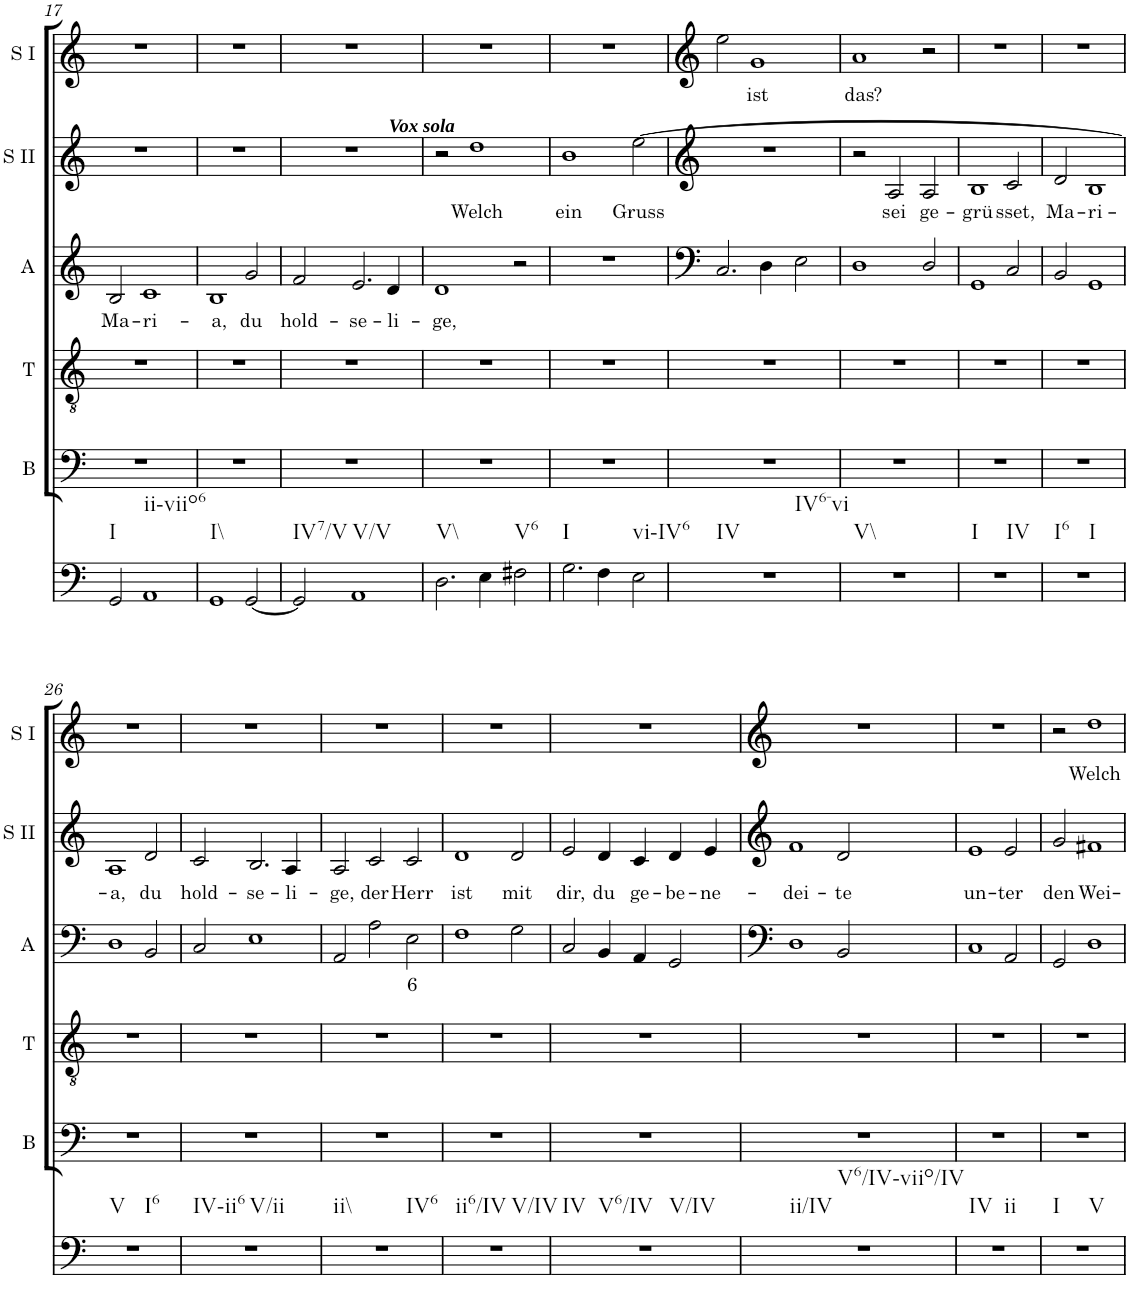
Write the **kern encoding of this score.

**kern	**kern	**kern	**kern	**text	**kern	**text	**kern	**text
*part6	*part5	*part4	*part3	*part3	*part2	*part2	*part1	*part1
*staff6	*staff5	*staff4	*staff3	*staff3	*staff2	*staff2	*staff1	*staff1
*I"Continuo	*I"Bass	*I"Tenor	*I"Alto	*	*I"Soprano II	*	*I"Soprano I	*
*	*I'B	*I'T	*I'A	*	*I'S II	*	*I'S I	*
!!LO:PB:g=z
*clefF4	*clefF4	*clefGv2	*clefG2	*	*clefG2	*	*clefG2	*
*k[]	*k[]	*k[]	*k[]	*	*k[]	*	*k[]	*
*M3/2	*M3/2	*M3/2	*M3/2	*	*M3/2	*	*M3/2	*
=17	=17	=17	=17	=17	=17	=17	=17	=17
!LO:TX:b:t=I	!	!	!	!	!	!	!	!
!	!	!	!	!LO:LY:b	!	!	!	!
2GG/	1.r	1.r	2B/	Ma-	1.r	.	1.r	.
!LO:TX:b:t=ii-viio6	!	!	!	!	!	!	!	!
!	!	!	!	!LO:LY:b	!	!	!	!
1AA	.	.	1c	ri-	.	.	.	.
=18	=18	=18	=18	=18	=18	=18	=18	=18
!LO:TX:b:t=I\\	!	!	!	!	!	!	!	!
!	!	!	!	!LO:LY:b	!	!	!	!
1GG	1.r	1.r	1B	a,	1.r	.	1.r	.
!	!	!	!	!LO:LY:b	!	!	!	!
[2GG/	.	.	2g/	du	.	.	.	.
=19	=19	=19	=19	=19	=19	=19	=19	=19
!LO:TX:b:t=IV7/V	!	!	!	!	!	!	!	!
!	!	!	!	!LO:LY:b	!	!	!	!
2GG/]	1.r	1.r	2f/	hold-	1.r	.	1.r	.
!LO:TX:b:t=V/V	!	!	!	!	!	!	!	!
!	!	!	!	!LO:LY:b	!	!	!	!
1AA	.	.	2.e/	se-	.	.	.	.
!	!	!	!	!LO:LY:b	!	!	!	!
.	.	.	4d/	li-	.	.	.	.
=20	=20	=20	=20	=20	=20	=20	=20	=20
!LO:TX:b:t=V\\	!	!	!	!	!	!	!	!
!	!	!	!	!LO:LY:b	!	!	!	!
2.D\	1.r	1.r	1d	ge,	2r	.	1.r	.
!	!	!	!	!	!LO:TX:a:Bi:t=Vox sola	!	!	!
!	!	!	!	!	!	!LO:LY:b	!	!
.	.	.	.	.	1dd	Welch	.	.
4E\	.	.	.	.	.	.	.	.
!LO:TX:b:t=V6	!	!	!	!	!	!	!	!
2F#X\	.	.	2r	.	.	.	.	.
=21	=21	=21	=21	=21	=21	=21	=21	=21
!LO:TX:b:t=I	!	!	!	!	!	!	!	!
!	!	!	!	!	!	!LO:LY:b	!	!
2.G\	1.r	1.r	1.r	.	1b	ein	1.r	.
4F\	.	.	.	.	.	.	.	.
!LO:TX:b:t=vi-IV6	!	!	!	!	!	!	!	!
!	!	!	!	!	!	!LO:LY:b	!	!
2E\	.	.	.	.	[2ee\	Gruss	.	.
=22	=22	=22	=22	=22	=22	=22	=22	=22
!LO:TX:b:t=IV	!	!	!	!	!	!	!	!
!LO:TX:b:t=IV6-vi	!	!	!	!	!	!	!	!
1.r	1.r	1.r	2.C/	.	1.r	.	2ee\	.
!	!	!	!	!	!	!	!	!LO:LY:b
.	.	.	.	.	.	.	1g	ist
.	.	.	4D\	.	.	.	.	.
.	.	.	2E\	.	.	.	.	.
=23	=23	=23	=23	=23	=23	=23	=23	=23
!LO:TX:b:t=V\\	!	!	!	!	!	!	!	!
!	!	!	!	!	!	!	!	!LO:LY:b
1.r	1.r	1.r	1D	.	2r	.	1a	das?
!	!	!	!	!	!	!LO:LY:b	!	!
.	.	.	.	.	2A/	sei	.	.
!	!	!	!	!	!	!LO:LY:b	!	!
.	.	.	2D/	.	2A/	ge-	2r	.
=24	=24	=24	=24	=24	=24	=24	=24	=24
!LO:TX:b:t=I	!	!	!	!	!	!	!	!
!LO:TX:b:t=IV	!	!	!	!	!	!	!	!
!	!	!	!	!	!	!LO:LY:b	!	!
1.r	1.r	1.r	1GG	.	1B	grü-	1.r	.
!	!	!	!	!	!	!LO:LY:b	!	!
.	.	.	2C/	.	2c/	sset,	.	.
=25	=25	=25	=25	=25	=25	=25	=25	=25
!LO:TX:b:t=I6	!	!	!	!	!	!	!	!
!LO:TX:b:t=I	!	!	!	!	!	!	!	!
!	!	!	!	!	!	!LO:LY:b	!	!
1.r	1.r	1.r	2BB/	.	2d/	Ma-	1.r	.
!	!	!	!	!	!	!LO:LY:b	!	!
.	.	.	1GG	.	1B	ri-	.	.
!!LO:LB:g=z
=26	=26	=26	=26	=26	=26	=26	=26	=26
!LO:TX:b:t=V	!	!	!	!	!	!	!	!
!LO:TX:b:t=I6	!	!	!	!	!	!	!	!
!	!	!	!	!	!	!LO:LY:b	!	!
1.r	1.r	1.r	1D	.	1A	a,	1.r	.
!	!	!	!	!	!	!LO:LY:b	!	!
.	.	.	2BB/	.	2d/	du	.	.
=27	=27	=27	=27	=27	=27	=27	=27	=27
!LO:TX:b:t=IV-ii6	!	!	!	!	!	!	!	!
!LO:TX:b:t=V/ii	!	!	!	!	!	!	!	!
!	!	!	!	!	!	!LO:LY:b	!	!
1.r	1.r	1.r	2C/	.	2c/	hold-	1.r	.
!	!	!	!	!	!	!LO:LY:b	!	!
.	.	.	1E	.	2.B/	se-	.	.
!	!	!	!	!	!	!LO:LY:b	!	!
.	.	.	.	.	4A/	li-	.	.
=28	=28	=28	=28	=28	=28	=28	=28	=28
!LO:TX:b:t=ii\\	!	!	!	!	!	!	!	!
!LO:TX:b:t=IV6	!	!	!	!	!	!	!	!
!	!	!	!	!	!	!LO:LY:b	!	!
1.r	1.r	1.r	2AA/	.	2A/	ge,	1.r	.
!	!	!	!	!	!	!LO:LY:b	!	!
.	.	.	2A\	.	2c/	der	.	.
!	!	!	!	!LO:LY:b	!	!LO:LY:b	!	!
.	.	.	2E\	6	2c/	Herr	.	.
=29	=29	=29	=29	=29	=29	=29	=29	=29
!LO:TX:b:t=ii6/IV	!	!	!	!	!	!	!	!
!LO:TX:b:t=V/IV	!	!	!	!	!	!	!	!
!	!	!	!	!	!	!LO:LY:b	!	!
1.r	1.r	1.r	1F	.	1d	ist	1.r	.
!	!	!	!	!	!	!LO:LY:b	!	!
.	.	.	2G\	.	2d/	mit	.	.
=30	=30	=30	=30	=30	=30	=30	=30	=30
!LO:TX:b:t=IV	!	!	!	!	!	!	!	!
!LO:TX:b:t=V6/IV	!	!	!	!	!	!	!	!
!LO:TX:b:t=V/IV	!	!	!	!	!	!	!	!
!	!	!	!	!	!	!LO:LY:b	!	!
1.r	1.r	1.r	2C/	.	2e/	dir,	1.r	.
!	!	!	!	!	!	!LO:LY:b	!	!
.	.	.	4BB/	.	4d/	du	.	.
!	!	!	!	!	!	!LO:LY:b	!	!
.	.	.	4AA/	.	4c/	ge-	.	.
!	!	!	!	!	!	!LO:LY:b	!	!
.	.	.	2GG/	.	4d/	be-	.	.
!	!	!	!	!	!	!LO:LY:b	!	!
.	.	.	.	.	4e/	ne-	.	.
=31	=31	=31	=31	=31	=31	=31	=31	=31
!LO:TX:b:t=ii/IV	!	!	!	!	!	!	!	!
!LO:TX:b:t=V6/IV-viio/IV	!	!	!	!	!	!	!	!
!	!	!	!	!	!	!LO:LY:b	!	!
1.r	1.r	1.r	1D	.	1f	dei-	1.r	.
!	!	!	!	!	!	!LO:LY:b	!	!
.	.	.	2BB/	.	2d/	te	.	.
=32	=32	=32	=32	=32	=32	=32	=32	=32
!LO:TX:b:t=IV	!	!	!	!	!	!	!	!
!LO:TX:b:t=ii	!	!	!	!	!	!	!	!
!	!	!	!	!	!	!LO:LY:b	!	!
1.r	1.r	1.r	1C	.	1e	un-	1.r	.
!	!	!	!	!	!	!LO:LY:b	!	!
.	.	.	2AA/	.	2e/	ter	.	.
=33	=33	=33	=33	=33	=33	=33	=33	=33
!LO:TX:b:t=I	!	!	!	!	!	!	!	!
!LO:TX:b:t=V	!	!	!	!	!	!	!	!
!	!	!	!	!	!	!LO:LY:b	!	!
1.r	1.r	1.r	2GG/	.	2g/	den	2r	.
!	!	!	!	!	!	!LO:LY:b	!	!LO:LY:b
.	.	.	1D	.	1f#X	Wei-	1dd	Welch
=	=	=	=	=	=	=	=	=
*-	*-	*-	*-	*-	*-	*-	*-	*-
